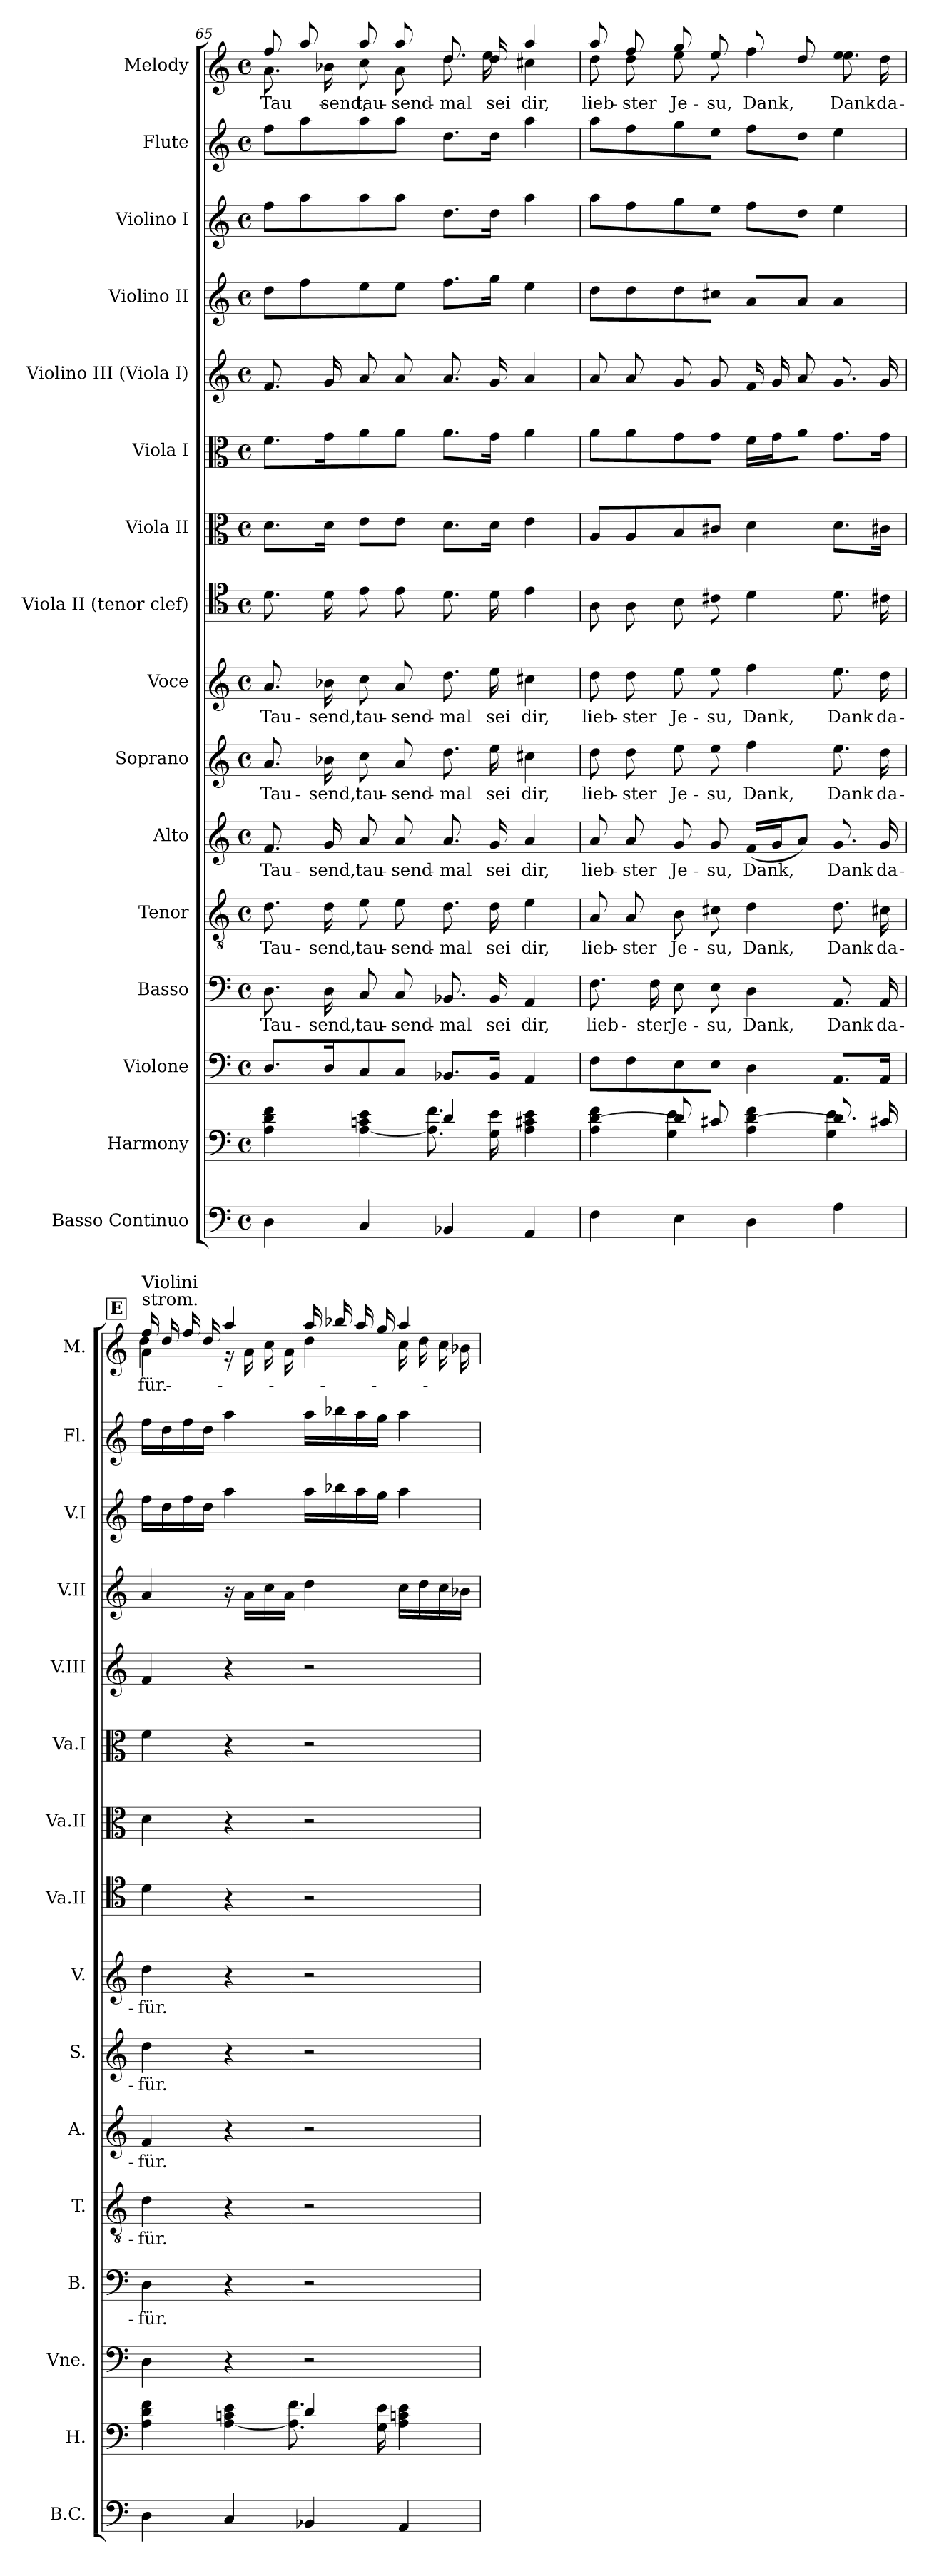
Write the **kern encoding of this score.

**kern	**kern	**kern	**kern	**text	**kern	**text	**kern	**text	**kern	**text	**kern	**text	**kern	**kern	**kern	**kern	**kern	**kern	**kern	**kern	**text
*part16	*part15	*part14	*part13	*part13	*part12	*part12	*part11	*part11	*part10	*part10	*part9	*part9	*part8	*part7	*part6	*part5	*part4	*part3	*part2	*part1	*part1
*staff16	*staff15	*staff14	*staff13	*staff13	*staff12	*staff12	*staff11	*staff11	*staff10	*staff10	*staff9	*staff9	*staff8	*staff7	*staff6	*staff5	*staff4	*staff3	*staff2	*staff1	*staff1
*I"Basso Continuo	*I"Harmony	*I"Violone	*I"Basso	*	*I"Tenor	*	*I"Alto	*	*I"Soprano	*	*I"Voce	*	*I"Viola II (tenor clef)	*I"Viola II	*I"Viola I	*I"Violino III (Viola I)	*I"Violino II	*I"Violino I	*I"Flute	*I"Melody	*
*I'B.C.	*I'H.	*I'Vne.	*I'B.	*	*I'T.	*	*I'A.	*	*I'S.	*	*I'V.	*	*I'Va.II	*I'Va.II	*I'Va.I	*I'V.III	*I'V.II	*I'V.I	*I'Fl.	*I'M.	*
!!LO:LB:g=z
*clefF4	*clefF4	*clefF4	*clefF4	*	*clefGv2	*	*clefG2	*	*clefG2	*	*clefG2	*	*clefC4	*clefC3	*clefC3	*clefG2	*clefG2	*clefG2	*clefG2	*clefG2	*
*k[]	*k[]	*k[]	*k[]	*	*k[]	*	*k[]	*	*k[]	*	*k[]	*	*k[]	*k[]	*k[]	*k[]	*k[]	*k[]	*k[]	*k[]	*
*M4/4	*M4/4	*M4/4	*M4/4	*	*M4/4	*	*M4/4	*	*M4/4	*	*M4/4	*	*M4/4	*M4/4	*M4/4	*M4/4	*M4/4	*M4/4	*M4/4	*M4/4	*
*met(c)	*met(c)	*met(c)	*met(c)	*	*met(c)	*	*met(c)	*	*met(c)	*	*met(c)	*	*met(c)	*met(c)	*met(c)	*met(c)	*met(c)	*met(c)	*met(c)	*met(c)	*
=65	=65	=65	=65	=65	=65	=65	=65	=65	=65	=65	=65	=65	=65	=65	=65	=65	=65	=65	=65	=65	=65
*	*^	*	*	*	*	*	*	*	*	*	*	*	*	*	*	*	*	*	*	*	*
!	!	!	!	!	!	!	!	!	!	!	!	!	!	!	!	!	!	!	!	!	!LO:TX:t=tutti	!
!	!	!	!	!	!	!	!	!	!	!	!	!	!	!	!	!	!	!	!	!	!LO:TX:a:t=Violino I	!
!	!	!	!	!	!	!	!	!	!	!	!	!	!	!	!	!	!	!	!	!	!LO:TX:b:t=Soprano	!
!	!	!	!	!	!LO:LY:b	!	!LO:LY:b	!	!LO:LY:b	!	!LO:LY:b	!	!	!	!	!	!	!	!	!	!	!
*	*	*	*	*	*	*	*	*	*	*	*	*	*	*	*	*	*	*	*	*	*^	*
4D\	4A\ 4d\ 4f\	2ryy	8.D/L	8.D\	Tau-	8.d\	Tau-	8.f/	Tau-	8.a/	Tau-	8.a/	Tau-	8.d\	8.d\L	8.f\L	8.f/	8dd\L	8ff\L	8ff\L	8ff/	8.a\	Tau-
.	.	.	.	.	.	.	.	.	.	.	.	.	.	.	.	.	.	8ff\	8aa\	8aa\	8aa/	.	.
!	!	!	!	!	!LO:LY:b	!	!LO:LY:b	!	!LO:LY:b	!	!LO:LY:b	!	!	!	!	!	!	!	!	!	!	!	!
.	.	.	16D/K	16D\	-send,	16d\	-send,	16g/	-send,	16b-X\	-send,	16b-X\	-send,	16d\	16d\Jk	16g\K	16g/	.	.	.	.	16b-X\	-send,
!	!	!	!	!	!LO:LY:b	!	!LO:LY:b	!	!LO:LY:b	!	!LO:LY:b	!	!	!	!	!	!	!	!	!	!	!	!
4C/	[4A\ 4cn\ 4e\	.	8C/	8C/	tau-	8e\	tau-	8a/	tau-	8cc\	tau-	8cc\	tau-	8e\	8e\L	8a\	8a/	8ee\	8aa\	8aa\	8aa/	8cc\	tau-
!	!	!	!	!	!LO:LY:b	!	!LO:LY:b	!	!LO:LY:b	!	!LO:LY:b	!	!	!	!	!	!	!	!	!	!	!	!
.	.	.	8C/J	8C/	-send-	8e\	-send-	8a/	-send-	8a/	-send-	8a/	-send-	8e\	8e\J	8a\J	8a/	8ee\J	8aa\J	8aa\J	8aa/	8a\	-send-
!	!	!	!	!	!LO:LY:b	!	!LO:LY:b	!	!LO:LY:b	!	!LO:LY:b	!	!	!	!	!	!	!	!	!	!	!	!
4BB-X/	4d/	8.A\] 8.f\	8.BB-X/L	8.BB-X/	-mal	8.d\	-mal	8.a/	-mal	8.dd\	-mal	8.dd\	-mal	8.d\	8.d\L	8.a\L	8.a/	8.ff\L	8.dd\L	8.dd\L	8.dd/	8.dd\	-mal
!	!	!	!	!	!LO:LY:b	!	!LO:LY:b	!	!LO:LY:b	!	!LO:LY:b	!	!	!	!	!	!	!	!	!	!	!	!
.	.	16G\ 16e\	16BB-/Jk	16BB-/	sei	16d\	sei	16g/	sei	16ee\	sei	16ee\	sei	16d\	16d\Jk	16g\Jk	16g/	16gg\Jk	16dd\Jk	16dd\Jk	16dd/	16ee\	sei
!	!	!	!	!	!LO:LY:b	!	!LO:LY:b	!	!LO:LY:b	!	!LO:LY:b	!	!	!	!	!	!	!	!	!	!	!	!
4AA/	4A\ 4c#X\ 4e\	4ryy	4AA/	4AA/	dir,	4e\	dir,	4a/	dir,	4cc#X\	dir,	4cc#X\	dir,	4e\	4e\	4a\	4a/	4ee\	4aa\	4aa\	4aa/	4cc#X\	dir,
=66	=66	=66	=66	=66	=66	=66	=66	=66	=66	=66	=66	=66	=66	=66	=66	=66	=66	=66	=66	=66	=66	=66	=66
!	!	!	!	!	!LO:LY:b	!	!LO:LY:b	!	!LO:LY:b	!	!LO:LY:b	!	!	!	!	!	!	!	!	!	!	!	!
4F\	4A\ [4d\ 4f\	4ryy	8F\L	8.F\	lieb-	8A/	lieb-	8a/	lieb-	8dd\	lieb-	8dd\	lieb-	8A\	8A/L	8a\L	8a/	8dd\L	8aa\L	8aa\L	8aa/	8dd\	lieb-
!	!	!	!	!	!	!	!LO:LY:b	!	!LO:LY:b	!	!LO:LY:b	!	!	!	!	!	!	!	!	!	!	!	!
.	.	.	8F\	.	.	8A/	-ster	8a/	-ster	8dd\	-ster	8dd\	-ster	8A\	8A/	8a\	8a/	8dd\	8ff\	8ff\	8ff/	8dd\	-ster
!	!	!	!	!	!LO:LY:b	!	!	!	!	!	!	!	!	!	!	!	!	!	!	!	!	!	!
.	.	.	.	16F\	-ster	.	.	.	.	.	.	.	.	.	.	.	.	.	.	.	.	.	.
!	!	!	!	!	!LO:LY:b	!	!LO:LY:b	!	!LO:LY:b	!	!LO:LY:b	!	!	!	!	!	!	!	!	!	!	!	!
4E\	8d/]	4G\ 4e\	8E\	8E\	Je-	8B\	Je-	8g/	Je-	8ee\	Je-	8ee\	Je-	8B\	8B/	8g\	8g/	8dd\	8gg\	8gg\	8gg/	8ee\	Je-
!	!	!	!	!	!LO:LY:b	!	!LO:LY:b	!	!LO:LY:b	!	!LO:LY:b	!	!	!	!	!	!	!	!	!	!	!	!
.	8c#X/	.	8E\J	8E\	-su,	8c#X\	-su,	8g/	-su,	8ee\	-su,	8ee\	-su,	8c#X\	8c#X/J	8g\J	8g/	8cc#X\J	8ee\J	8ee\J	8ee/	8ee\	-su,
!	!	!	!	!	!LO:LY:b	!	!LO:LY:b	!	!LO:LY:b	!	!LO:LY:b	!	!	!	!	!	!	!	!	!	!	!	!
4D\	4A\ [4d\ 4f\	4ryy	4D\	4D\	Dank,	4d\	Dank,	(<16f/LL	Dank,	4ff\	Dank,	4ff\	Dank,	4d\	4d\	16f\LL	16f/	8a/L	8ff\L	8ff\L	8ff/	4ff\	Dank,
.	.	.	.	.	.	.	.	16g/J	.	.	.	.	.	.	.	16g\J	16g/	.	.	.	.	.	.
.	.	.	.	.	.	.	.	8a/J)	.	.	.	.	.	.	.	8a\J	8a/	8a/J	8dd\J	8dd\J	8dd/	.	.
!	!	!	!	!	!LO:LY:b	!	!LO:LY:b	!	!LO:LY:b	!	!LO:LY:b	!	!	!	!	!	!	!	!	!	!	!	!
4A\	8.d/]	4G\ 4e\	8.AA/L	8.AA/	Dank	8.d\	Dank	8.g/	Dank	8.ee\	Dank	8.ee\	Dank	8.d\	8.d\L	8.g\L	8.g/	4a/	4ee\	4ee\	4ee/	8.ee\	Dank
!	!	!	!	!	!LO:LY:b	!	!LO:LY:b	!	!LO:LY:b	!	!LO:LY:b	!	!	!	!	!	!	!	!	!	!	!	!
.	16c#X/	.	16AA/Jk	16AA/	da-	16c#X\	da-	16g/	da-	16dd\	da-	16dd\	da-	16c#X\	16c#X\Jk	16g\Jk	16g/	.	.	.	.	16dd\	da-
!!LO:REH:place=s1:a:B:fs=14:t=E
=67	=67	=67	=67	=67	=67	=67	=67	=67	=67	=67	=67	=67	=67	=67	=67	=67	=67	=67	=67	=67	=67	=67	=67
!	!	!	!	!	!	!	!	!	!	!	!	!	!	!	!	!	!	!	!	!	!LO:TX:t=strom.	!	!
!	!	!	!	!	!	!	!	!	!	!	!	!	!	!	!	!	!	!	!	!	!LO:TX:a:t=Violini	!	!
!	!	!	!	!	!LO:LY:b	!	!LO:LY:b	!	!LO:LY:b	!	!LO:LY:b	!	!	!	!	!	!	!	!	!	!	!	!
*	*	*	*	*	*	*	*	*	*	*	*	*	*	*	*	*	*	*	*	*	*	*^	*
4D\	4A\ 4d\ 4f\	2ryy	4D\	4D\	-für.	4d\	-für.	4f/	-für.	4dd\	-für.	4dd\	-für.	4d\	4d\	4f\	4f/	4a/	16ff\LL	16ff\LL	16ff/	4a\	4dd\	-für.
.	.	.	.	.	.	.	.	.	.	.	.	.	.	.	.	.	.	.	16dd\	16dd\	16dd/	.	.	.
.	.	.	.	.	.	.	.	.	.	.	.	.	.	.	.	.	.	.	16ff\	16ff\	16ff/	.	.	.
.	.	.	.	.	.	.	.	.	.	.	.	.	.	.	.	.	.	.	16dd\JJ	16dd\JJ	16dd/	.	.	.
4C/	[4A\ 4cn\ 4e\	.	4r	4r	.	4r	.	4r	.	4r	.	4r	.	4r	4r	4r	4r	16r	4aa\	4aa\	4aa/	16r	2.ryy	.
.	.	.	.	.	.	.	.	.	.	.	.	.	.	.	.	.	.	16a\LL	.	.	.	16a\	.	.
.	.	.	.	.	.	.	.	.	.	.	.	.	.	.	.	.	.	16cc\	.	.	.	16cc\	.	.
.	.	.	.	.	.	.	.	.	.	.	.	.	.	.	.	.	.	16a\JJ	.	.	.	16a\	.	.
4BB-X/	4d/	8.A\] 8.f\	2r	2r	.	2r	.	2r	.	2r	.	2r	.	2r	2r	2r	2r	4dd\	16aa\LL	16aa\LL	16aa/	4dd\	.	.
.	.	.	.	.	.	.	.	.	.	.	.	.	.	.	.	.	.	.	16bb-X\	16bb-X\	16bb-X/	.	.	.
.	.	.	.	.	.	.	.	.	.	.	.	.	.	.	.	.	.	.	16aa\	16aa\	16aa/	.	.	.
.	.	16G\ 16e\	.	.	.	.	.	.	.	.	.	.	.	.	.	.	.	.	16gg\JJ	16gg\JJ	16gg/	.	.	.
4AA/	4A\ 4cn\ 4e\	4ryy	.	.	.	.	.	.	.	.	.	.	.	.	.	.	.	16cc\LL	4aa\	4aa\	4aa/	16cc\	.	.
.	.	.	.	.	.	.	.	.	.	.	.	.	.	.	.	.	.	16dd\	.	.	.	16dd\	.	.
.	.	.	.	.	.	.	.	.	.	.	.	.	.	.	.	.	.	16cc\	.	.	.	16cc\	.	.
.	.	.	.	.	.	.	.	.	.	.	.	.	.	.	.	.	.	16b-X\JJ	.	.	.	16b-X\	.	.
*	*v	*v	*	*	*	*	*	*	*	*	*	*	*	*	*	*	*	*	*	*	*v	*v	*v	*
=	=	=	=	=	=	=	=	=	=	=	=	=	=	=	=	=	=	=	=	=	=
*-	*-	*-	*-	*-	*-	*-	*-	*-	*-	*-	*-	*-	*-	*-	*-	*-	*-	*-	*-	*-	*-
